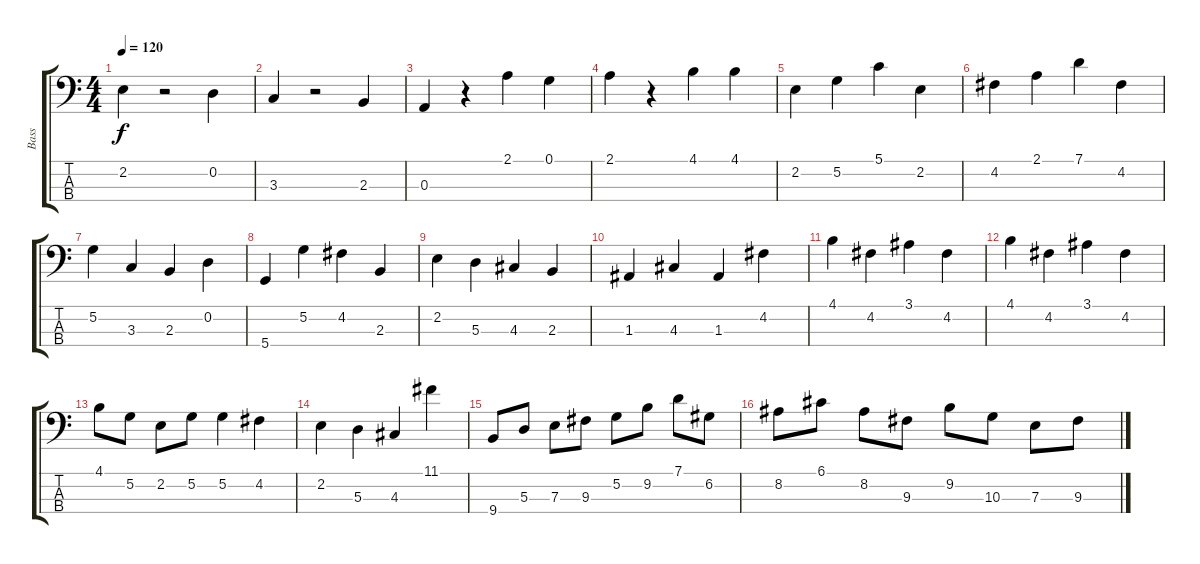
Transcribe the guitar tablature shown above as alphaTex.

\track ("Bass" "Bass") {instrument electricbassfinger}
\staff {score tabs}
\tuning (G2 D2 A1 D1) {hide}
\ts (4 4)
\tempo 120
\clef f4
\ks c
2.2.4{dy f instrument electricbassfinger} r.2 0.2.4 |
3.3.4 r.2 2.3.4 |
0.3.4 r.4 2.1.4 0.1.4 |
2.1.4 r.4 4.1.4 4.1.4 |
2.2.4 5.2.4 5.1.4 2.2.4 |
4.2.4 2.1.4 7.1.4 4.2.4 |
5.2.4 3.3.4 2.3.4 0.2.4 |
5.4.4 5.2.4 4.2.4 2.3.4 |
2.2.4 5.3.4 4.3.4 2.3.4 |
1.3.4 4.3.4 1.3.4 4.2.4 |
4.1.4 4.2.4 3.1.4 4.2.4 |
4.1.4 4.2.4 3.1.4 4.2.4 |
4.1.8 5.2.8 2.2.8 5.2.8 5.2.4 4.2.4 |
2.2.4 5.3.4 4.3.4 11.1.4 |
9.4.8 5.3.8 7.3.8 9.3.8 5.2.8 9.2.8 7.1.8 6.2.8 |
8.2.8 6.1.8 8.2.8 9.3.8 9.2.8 10.3.8 7.3.8 9.3.8
